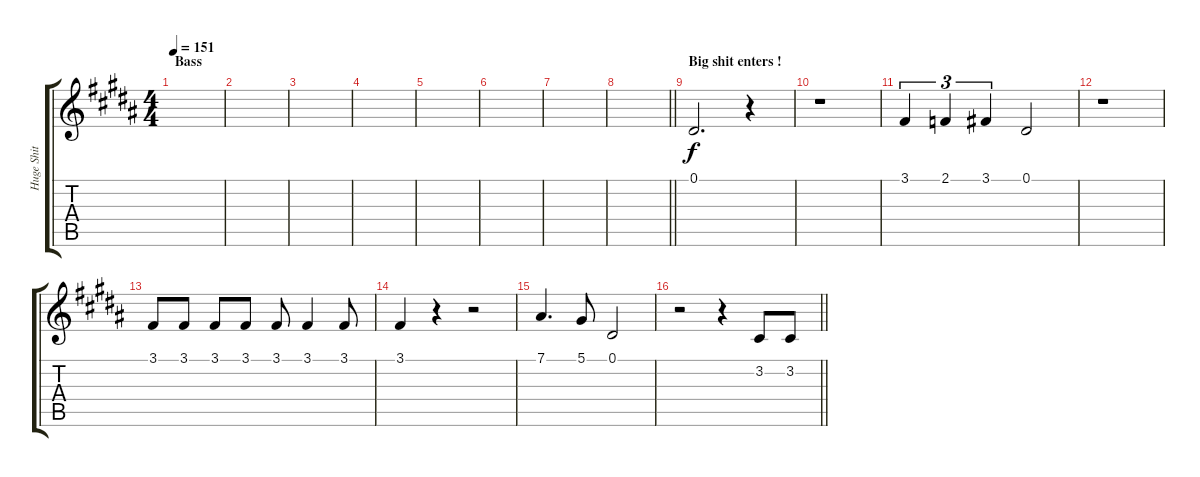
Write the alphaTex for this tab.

\track ("Huge Shit" "Huge Shit") {instrument pad1newage}
\staff {score tabs}
\tuning (Eb4 Bb3 Gb3 Db3 Ab2 Eb2) {hide}
\ts (4 4)
\section ("" "Bass")
\tempo 151
\clef g2
\ks b
|
|
|
|
|
|
|
\barLineRight lightlight
|
\section ("" "Big shit enters !")
0.1.2{d} r.4 |
r.1 |
3.1.4{tu (3 2)} 2.1.4{tu (3 2)} 3.1.4{tu (3 2)} 0.1.2 |
r.1 |
3.1.8 3.1.8 3.1.8 3.1.8 3.1.8 3.1.4 3.1.8 |
3.1.4 r.4 r.2 |
7.1.4{d} 5.1.8 0.1.2 |
\barLineRight lightlight
r.2 r.4 3.2.8 3.2.8
